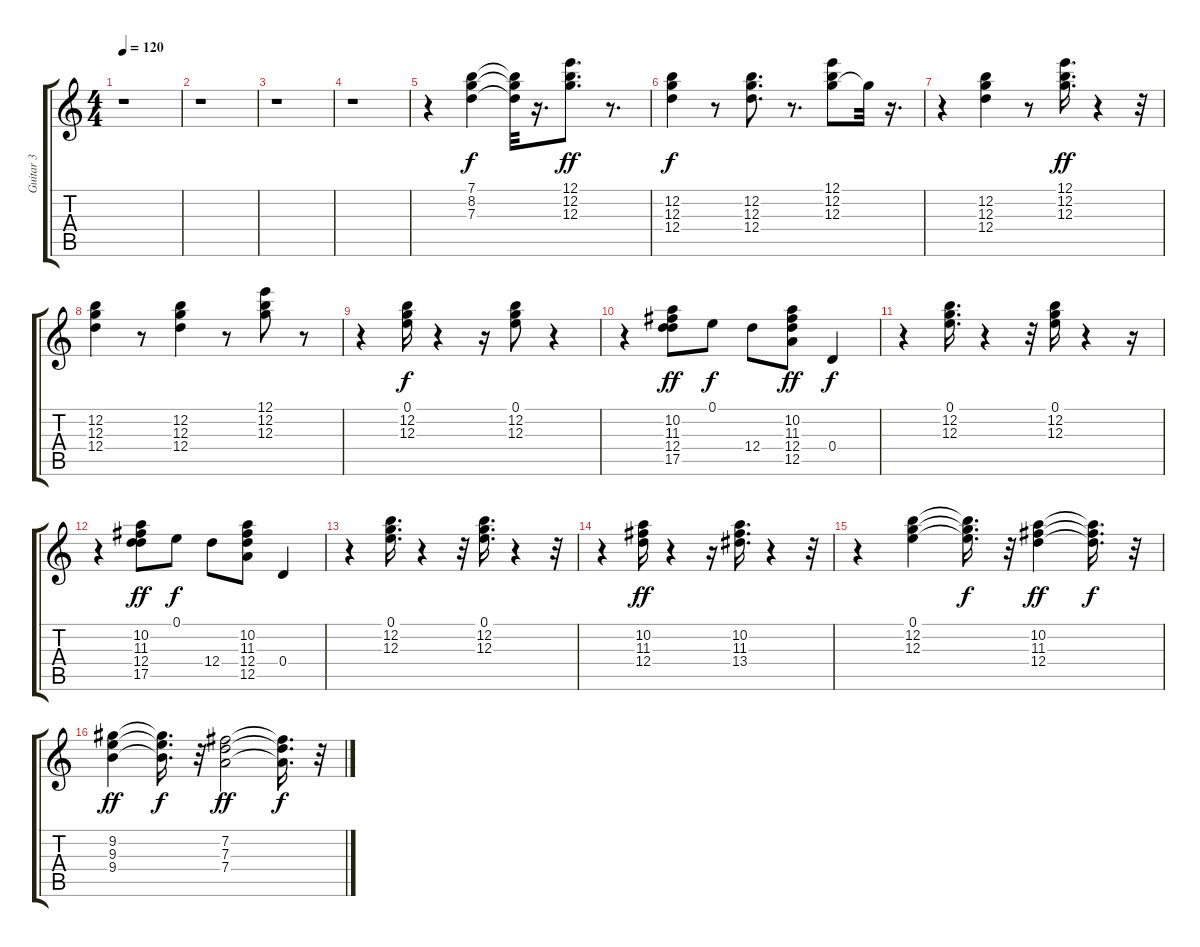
\track ("Guitar 3" "Guitar 3") {instrument electricguitarclean}
\staff {score tabs}
\tuning (E4 B3 G3 D3 A2 E2) {hide}
\ts (4 4)
\tempo 120
\clef g2
\ks c
r.1{dy ff} |
r.1 |
r.1 |
r.1 |
r.4 (7.1 8.2 7.3).4{dy f} (7.1{t} 8.2{t} 7.3{t}).32 r.16{d} (12.1 12.2 12.3).8{d dy ff} r.8{d} |
(12.2 12.3 12.4).4{dy f} r.8 (12.2 12.3 12.4).8{d} r.8{d} (12.1 12.2 12.3).8 12.3{t}.32 r.16{d} |
r.4 (12.2 12.3 12.4).4 r.8 (12.1 12.2 12.3).16{d dy ff} r.4 r.32 |
(12.2 12.3 12.4).4 r.8 (12.2 12.3 12.4).4 r.8 (12.1 12.2 12.3).8 r.8 |
r.4 (0.1 12.2 12.3).16{dy f} r.4 r.16 (0.1 12.2 12.3).8 r.4 |
r.4 (10.2 11.3 12.4 17.5).8{dy ff} 0.1.8{dy f} 12.4.8 (10.2 11.3 12.4 12.5).8{dy ff} 0.4.4{dy f} |
r.4 (0.1 12.2 12.3).16{d} r.4 r.32 (0.1 12.2 12.3).16 r.4 r.16 |
r.4 (10.2 11.3 12.4 17.5).8{dy ff} 0.1.8{dy f} 12.4.8 (10.2 11.3 12.4 12.5).8 0.4.4 |
r.4 (0.1 12.2 12.3).16{d} r.4 r.32 (0.1 12.2 12.3).16{d} r.4 r.32 |
r.4 (10.2 11.3 12.4).16{dy ff} r.4 r.16 (10.2 11.3 13.4).16{d} r.4 r.32 |
r.4 (0.1 12.2 12.3).4 (0.1{t} 12.2{t} 12.3{t}).16{d dy f} r.32 (10.2 11.3 12.4).4{dy ff} (10.2{t} 11.3{t} 12.4{t}).16{d dy f} r.32 |
(9.2 9.3 9.4).4{dy ff} (9.2{t} 9.3{t} 9.4{t}).16{d dy f} r.32 (7.2 7.3 7.4).2{dy ff} (7.2{t} 7.3{t} 7.4{t}).16{d dy f} r.32
